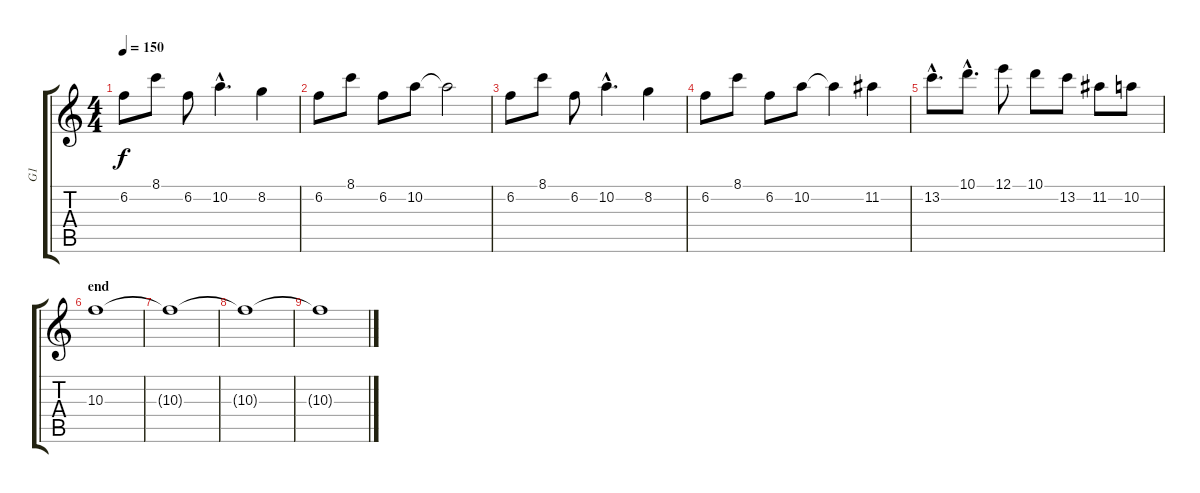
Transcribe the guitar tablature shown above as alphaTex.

\track ("G1" "G1") {instrument distortionguitar}
\staff {score tabs}
\tuning (E4 B3 G3 D3 A2 E2) {hide}
\ts (4 4)
\tempo 150
\clef g2
\ks c
6.2.8{dy f} 8.1.8 6.2.8 10.2{hac}.4{d} 8.2.4 |
6.2.8 8.1.8 6.2.8 10.2.8 10.2{t}.2 |
6.2.8 8.1.8 6.2.8 10.2{hac}.4{d} 8.2.4 |
6.2.8 8.1.8 6.2.8 10.2.8 10.2{t}.4 11.2.4 |
13.2{hac}.8{d} 10.1{hac}.8{d} 12.1.8 10.1.8 13.2.8 11.2.8 10.2.8 |
\section ("" "end")
10.3.1{balance 14 instrument acousticguitarnylon} |
10.3{t}.1 |
10.3{t}.1 |
10.3{t}.1
